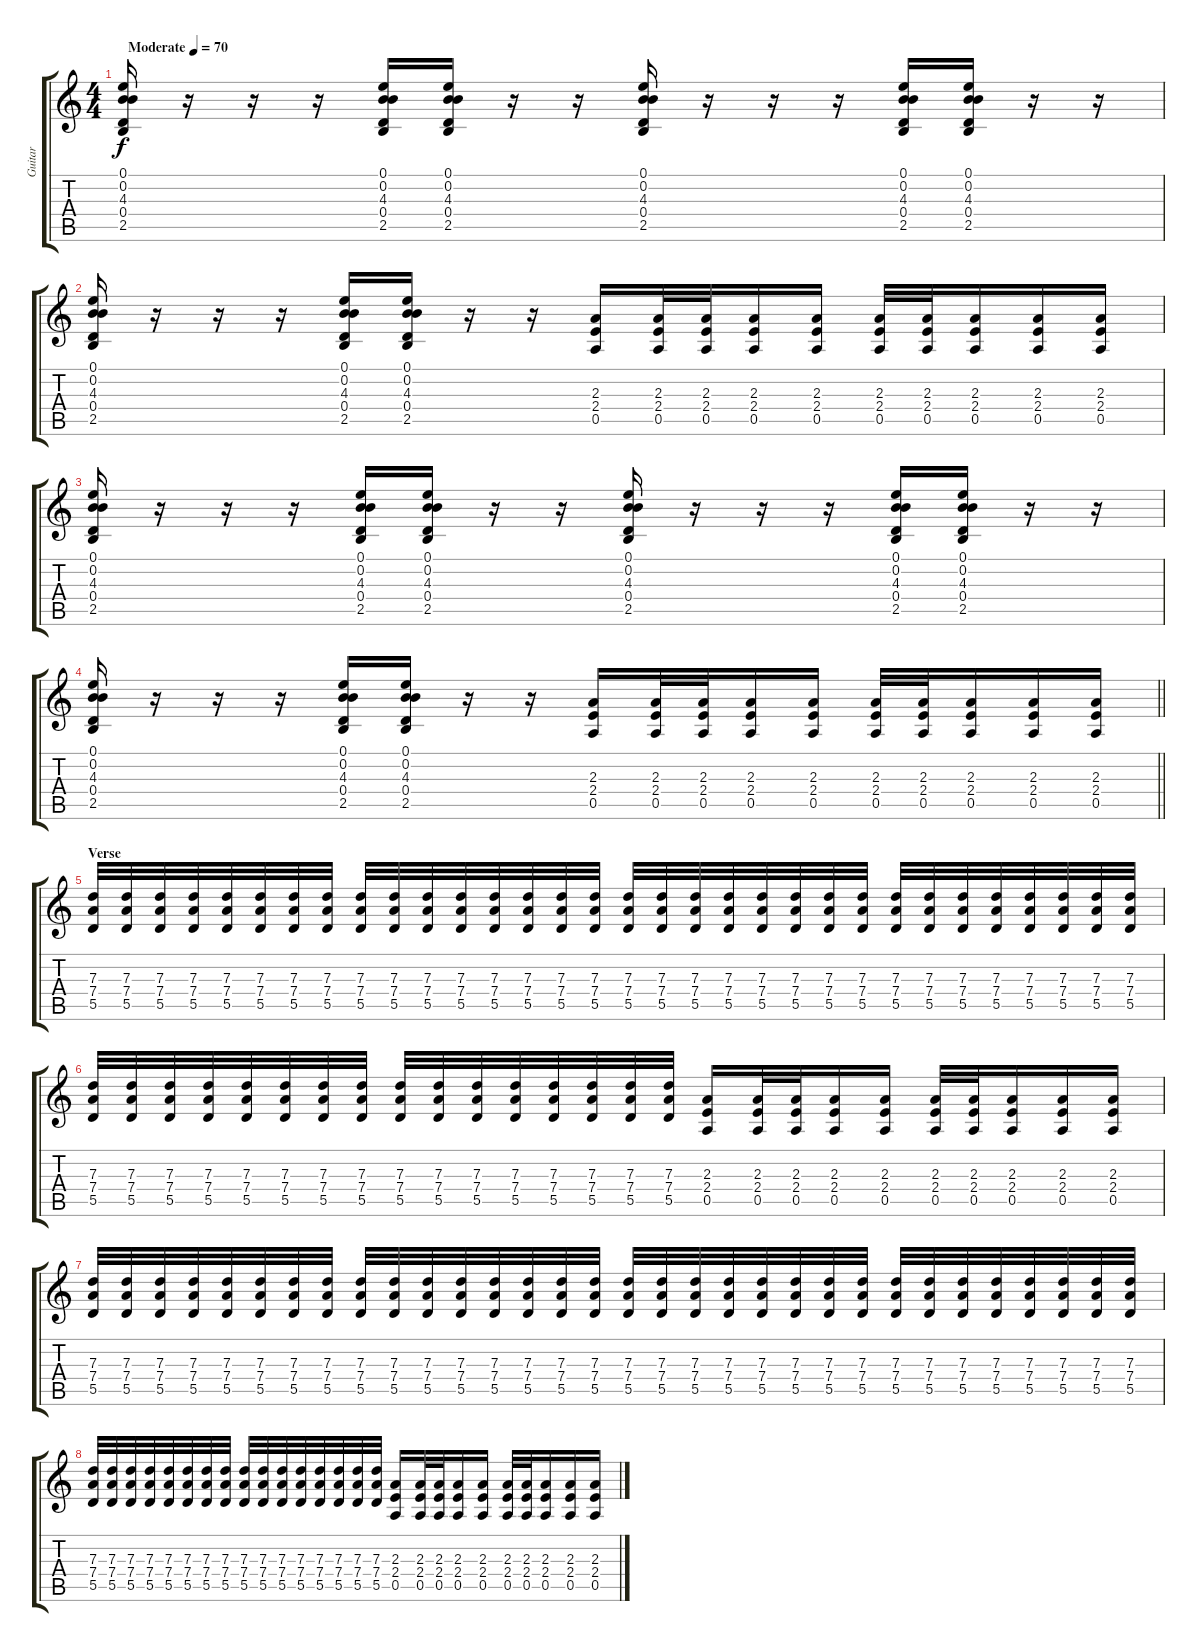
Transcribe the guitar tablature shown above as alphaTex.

\track ("Guitar" "Guitar") {instrument distortionguitar}
\staff {score tabs}
\tuning (E4 B3 G3 D3 A2 E2) {hide}
\ts (4 4)
\tempo (70 "Moderate")
\clef g2
\ks c
(0.1 0.2 4.3 0.4 2.5).16{dy f instrument distortionguitar} r.16 r.16 r.16 (0.1 0.2 4.3 0.4 2.5).16 (0.1 0.2 4.3 0.4 2.5).16 r.16 r.16 (0.1 0.2 4.3 0.4 2.5).16 r.16 r.16 r.16 (0.1 0.2 4.3 0.4 2.5).16 (0.1 0.2 4.3 0.4 2.5).16 r.16 r.16 |
(0.1 0.2 4.3 0.4 2.5).16 r.16 r.16 r.16 (0.1 0.2 4.3 0.4 2.5).16 (0.1 0.2 4.3 0.4 2.5).16 r.16 r.16 (2.3 2.4 0.5).16 (2.3 2.4 0.5).32 (2.3 2.4 0.5).32 (2.3 2.4 0.5).16 (2.3 2.4 0.5).16 (2.3 2.4 0.5).32 (2.3 2.4 0.5).32 (2.3 2.4 0.5).16 (2.3 2.4 0.5).16 (2.3 2.4 0.5).16 |
(0.1 0.2 4.3 0.4 2.5).16 r.16 r.16 r.16 (0.1 0.2 4.3 0.4 2.5).16 (0.1 0.2 4.3 0.4 2.5).16 r.16 r.16 (0.1 0.2 4.3 0.4 2.5).16 r.16 r.16 r.16 (0.1 0.2 4.3 0.4 2.5).16 (0.1 0.2 4.3 0.4 2.5).16 r.16 r.16 |
\barLineRight lightlight
(0.1 0.2 4.3 0.4 2.5).16 r.16 r.16 r.16 (0.1 0.2 4.3 0.4 2.5).16 (0.1 0.2 4.3 0.4 2.5).16 r.16 r.16 (2.3 2.4 0.5).16 (2.3 2.4 0.5).32 (2.3 2.4 0.5).32 (2.3 2.4 0.5).16 (2.3 2.4 0.5).16 (2.3 2.4 0.5).32 (2.3 2.4 0.5).32 (2.3 2.4 0.5).16 (2.3 2.4 0.5).16 (2.3 2.4 0.5).16 |
\section ("" "Verse")
(7.3 7.4 5.5).32 (7.3 7.4 5.5).32 (7.3 7.4 5.5).32 (7.3 7.4 5.5).32 (7.3 7.4 5.5).32 (7.3 7.4 5.5).32 (7.3 7.4 5.5).32 (7.3 7.4 5.5).32 (7.3 7.4 5.5).32 (7.3 7.4 5.5).32 (7.3 7.4 5.5).32 (7.3 7.4 5.5).32 (7.3 7.4 5.5).32 (7.3 7.4 5.5).32 (7.3 7.4 5.5).32 (7.3 7.4 5.5).32 (7.3 7.4 5.5).32 (7.3 7.4 5.5).32 (7.3 7.4 5.5).32 (7.3 7.4 5.5).32 (7.3 7.4 5.5).32 (7.3 7.4 5.5).32 (7.3 7.4 5.5).32 (7.3 7.4 5.5).32 (7.3 7.4 5.5).32 (7.3 7.4 5.5).32 (7.3 7.4 5.5).32 (7.3 7.4 5.5).32 (7.3 7.4 5.5).32 (7.3 7.4 5.5).32 (7.3 7.4 5.5).32 (7.3 7.4 5.5).32 |
(7.3 7.4 5.5).32 (7.3 7.4 5.5).32 (7.3 7.4 5.5).32 (7.3 7.4 5.5).32 (7.3 7.4 5.5).32 (7.3 7.4 5.5).32 (7.3 7.4 5.5).32 (7.3 7.4 5.5).32 (7.3 7.4 5.5).32 (7.3 7.4 5.5).32 (7.3 7.4 5.5).32 (7.3 7.4 5.5).32 (7.3 7.4 5.5).32 (7.3 7.4 5.5).32 (7.3 7.4 5.5).32 (7.3 7.4 5.5).32 (2.3 2.4 0.5).16 (2.3 2.4 0.5).32 (2.3 2.4 0.5).32 (2.3 2.4 0.5).16 (2.3 2.4 0.5).16 (2.3 2.4 0.5).32 (2.3 2.4 0.5).32 (2.3 2.4 0.5).16 (2.3 2.4 0.5).16 (2.3 2.4 0.5).16 |
(7.3 7.4 5.5).32 (7.3 7.4 5.5).32 (7.3 7.4 5.5).32 (7.3 7.4 5.5).32 (7.3 7.4 5.5).32 (7.3 7.4 5.5).32 (7.3 7.4 5.5).32 (7.3 7.4 5.5).32 (7.3 7.4 5.5).32 (7.3 7.4 5.5).32 (7.3 7.4 5.5).32 (7.3 7.4 5.5).32 (7.3 7.4 5.5).32 (7.3 7.4 5.5).32 (7.3 7.4 5.5).32 (7.3 7.4 5.5).32 (7.3 7.4 5.5).32 (7.3 7.4 5.5).32 (7.3 7.4 5.5).32 (7.3 7.4 5.5).32 (7.3 7.4 5.5).32 (7.3 7.4 5.5).32 (7.3 7.4 5.5).32 (7.3 7.4 5.5).32 (7.3 7.4 5.5).32 (7.3 7.4 5.5).32 (7.3 7.4 5.5).32 (7.3 7.4 5.5).32 (7.3 7.4 5.5).32 (7.3 7.4 5.5).32 (7.3 7.4 5.5).32 (7.3 7.4 5.5).32 |
(7.3 7.4 5.5).32 (7.3 7.4 5.5).32 (7.3 7.4 5.5).32 (7.3 7.4 5.5).32 (7.3 7.4 5.5).32 (7.3 7.4 5.5).32 (7.3 7.4 5.5).32 (7.3 7.4 5.5).32 (7.3 7.4 5.5).32 (7.3 7.4 5.5).32 (7.3 7.4 5.5).32 (7.3 7.4 5.5).32 (7.3 7.4 5.5).32 (7.3 7.4 5.5).32 (7.3 7.4 5.5).32 (7.3 7.4 5.5).32 (2.3 2.4 0.5).16 (2.3 2.4 0.5).32 (2.3 2.4 0.5).32 (2.3 2.4 0.5).16 (2.3 2.4 0.5).16 (2.3 2.4 0.5).32 (2.3 2.4 0.5).32 (2.3 2.4 0.5).16 (2.3 2.4 0.5).16 (2.3 2.4 0.5).16
